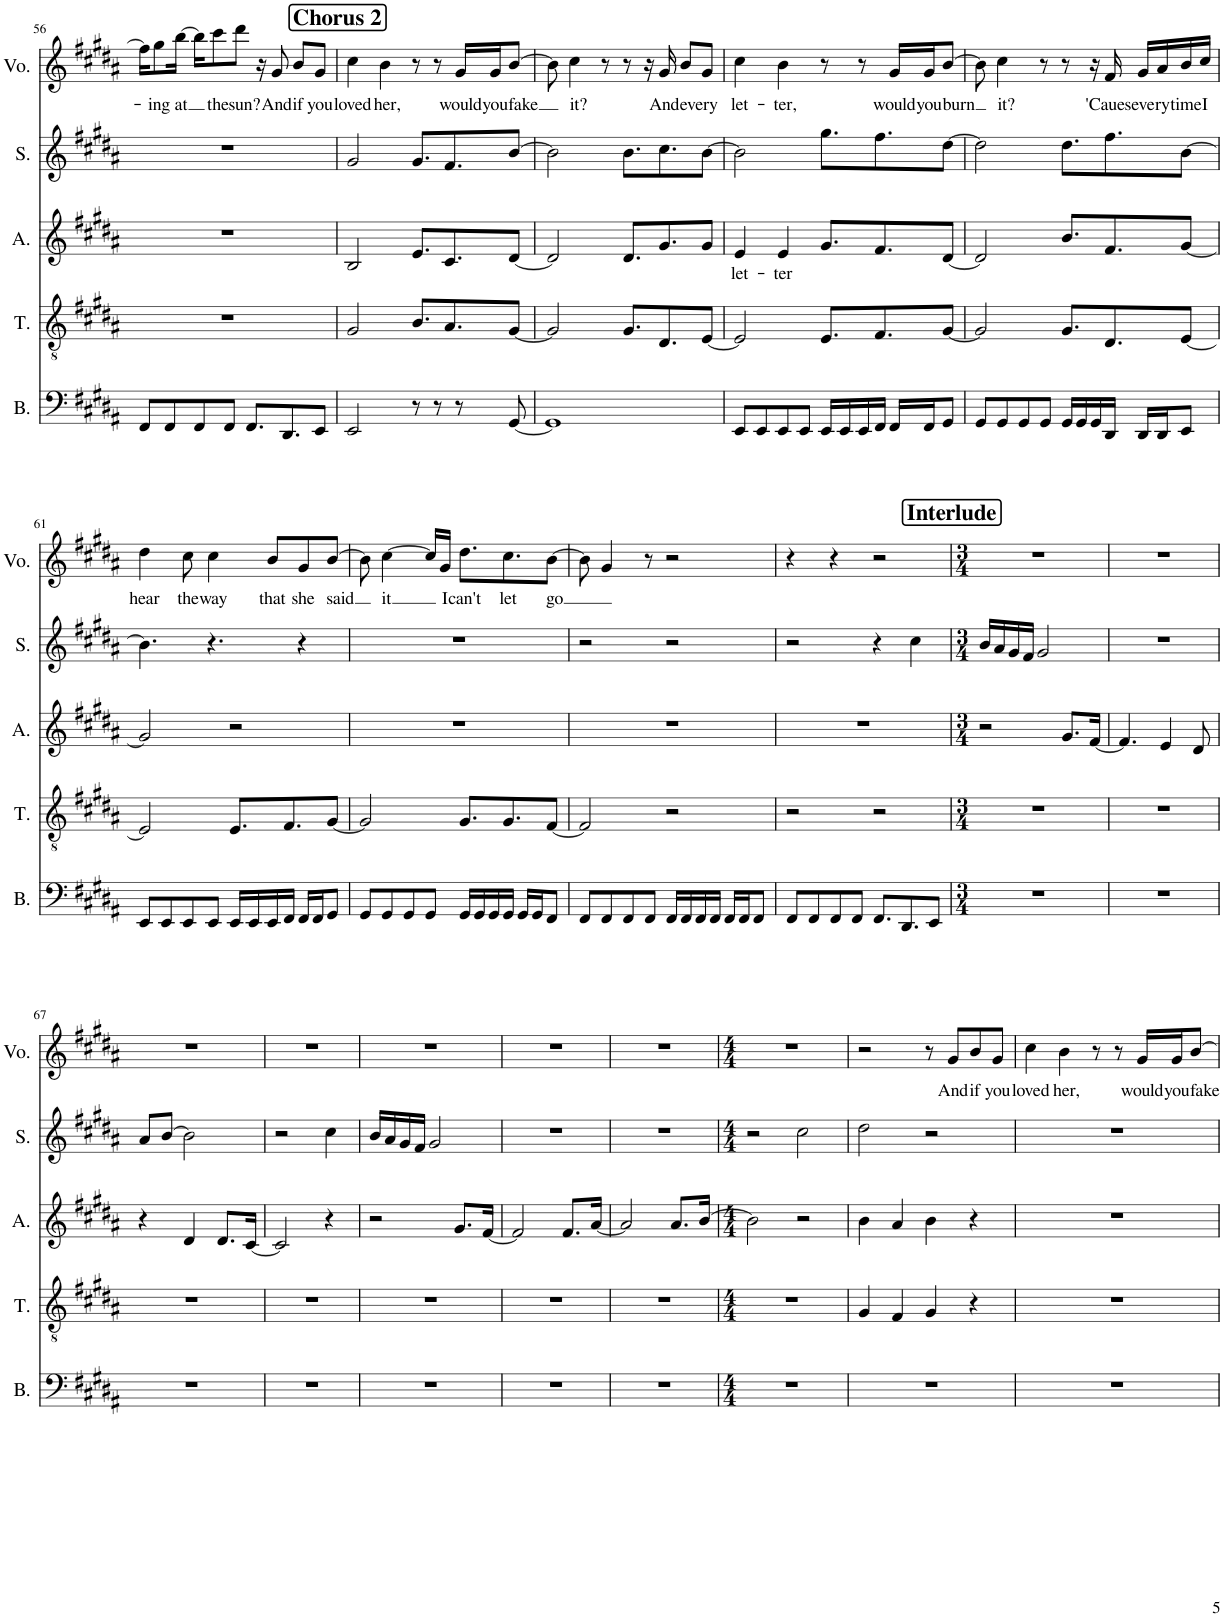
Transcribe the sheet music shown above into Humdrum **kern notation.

**kern	**kern	**kern	**text	**kern	**kern	**text
*part5	*part4	*part3	*part3	*part2	*part1	*part1
*staff5	*staff4	*staff3	*staff3	*staff2	*staff1	*staff1
*I"Bass	*I"Tenor	*I"Alto	*	*I"Soprano	*I"Voice	*
*I'B.	*I'T.	*I'A.	*	*I'S.	*I'Vo.	*
!!LO:PB:g=z
*clefF4	*clefGv2	*clefG2	*	*clefG2	*clefG2	*
*k[f#c#g#d#a#]	*k[f#c#g#d#a#]	*k[f#c#g#d#a#]	*	*k[f#c#g#d#a#]	*k[f#c#g#d#a#]	*
*M4/4	*M4/4	*M4/4	*	*M4/4	*M4/4	*
=56	=56	=56	=56	=56	=56	=56
8FF#/L	1r	1r	.	1r	16ff#\KL]	.
!	!	!	!	!	!	!LO:LY:b
.	.	.	.	.	8gg#\	-ing
8FF#/	.	.	.	.	.	.
!	!	!	!	!	!	!LO:LY:b
.	.	.	.	.	[16bb\Jk	at
8FF#/	.	.	.	.	16bb\KL]	.
!	!	!	!	!	!	!LO:LY:b
.	.	.	.	.	8ccc#\	the
8FF#/J	.	.	.	.	.	.
!	!	!	!	!	!	!LO:LY:b
.	.	.	.	.	8ddd#\J	sun?
8.FF#/L	.	.	.	.	.	.
.	.	.	.	.	16r	.
!	!	!	!	!	!	!LO:LY:b
.	.	.	.	.	8g#/	And
8.DD#/	.	.	.	.	.	.
!	!	!	!	!	!	!LO:LY:b
.	.	.	.	.	8b/L	if
!	!	!	!	!	!	!LO:LY:b
8EE/J	.	.	.	.	8g#/J	you
!!LO:REH:place=s1:a:B:cj:fs=14:t=Chorus 2
=57	=57	=57	=57	=57	=57	=57
!	!	!	!	!	!	!LO:LY:b
2EE/	2G#/	2B/	.	2g#/	4cc#\	loved
!	!	!	!	!	!	!LO:LY:b
.	.	.	.	.	4b\	her,
8r	8.B/L	8.e/L	.	8.g#/L	8r	.
8r	.	.	.	.	8r	.
.	8.A#/	8.c#/	.	8.f#/	.	.
!	!	!	!	!	!	!LO:LY:b
8r	.	.	.	.	16g#/LL	would
!	!	!	!	!	!	!LO:LY:b
.	.	.	.	.	16g#/J	you
!	!	!	!	!	!	!LO:LY:b
[8GG#/	[8G#/J	[8d#/J	.	[8b/J	[8b/J	fake
=58	=58	=58	=58	=58	=58	=58
1GG#]	2G#/]	2d#/]	.	2b\]	8b\]	.
!	!	!	!	!	!	!LO:LY:b
.	.	.	.	.	4cc#\	it?
.	.	.	.	.	8r	.
.	8.G#/L	8.d#/L	.	8.b\L	8r	.
.	.	.	.	.	16r	.
!	!	!	!	!	!	!LO:LY:b
.	8.D#/	8.g#/	.	8.cc#\	16g#/	And
!	!	!	!	!	!	!LO:LY:b
.	.	.	.	.	8b/L	every
.	[8E/J	8g#/J	.	[8b\J	8g#/J	.
=59	=59	=59	=59	=59	=59	=59
!	!	!	!LO:LY:b	!	!	!LO:LY:b
8EE/L	2E/]	4e/	let-	2b\]	4cc#\	let-
8EE/	.	.	.	.	.	.
!	!	!	!LO:LY:b	!	!	!LO:LY:b
8EE/	.	4e/	-ter	.	4b\	-ter,
8EE/J	.	.	.	.	.	.
16EE/LL	8.E/L	8.g#/L	.	8.gg#\L	8r	.
16EE/	.	.	.	.	.	.
16EE/	.	.	.	.	8r	.
16FF#/JJ	8.F#/	8.f#/	.	8.ff#\	.	.
!	!	!	!	!	!	!LO:LY:b
16FF#/LL	.	.	.	.	16g#/LL	would
!	!	!	!	!	!	!LO:LY:b
16FF#/J	.	.	.	.	16g#/J	you
!	!	!	!	!	!	!LO:LY:b
8GG#/J	[8G#/J	[8d#/J	.	[8dd#\J	[8b/J	burn
=60	=60	=60	=60	=60	=60	=60
8GG#/L	2G#/]	2d#/]	.	2dd#\]	8b\]	.
!	!	!	!	!	!	!LO:LY:b
8GG#/	.	.	.	.	4cc#\	it?
8GG#/	.	.	.	.	.	.
8GG#/J	.	.	.	.	8r	.
16GG#/LL	8.G#/L	8.b/L	.	8.dd#\L	8r	.
16GG#/	.	.	.	.	.	.
16GG#/	.	.	.	.	16r	.
!	!	!	!	!	!	!LO:LY:b
16DD#/JJ	8.D#/	8.f#/	.	8.ff#\	16f#/	'Caues
!	!	!	!	!	!	!LO:LY:b
16DD#/LL	.	.	.	.	16g#/LL	eve-
!	!	!	!	!	!	!LO:LY:b
16DD#/J	.	.	.	.	16a#/	-ry
!	!	!	!	!	!	!LO:LY:b
8EE/J	[8E/J	[8g#/J	.	[8b\J	16b/	time
!	!	!	!	!	!	!LO:LY:b
.	.	.	.	.	16cc#/JJ	I
!!LO:LB:g=z
=61	=61	=61	=61	=61	=61	=61
!	!	!	!	!	!	!LO:LY:b
8EE/L	2E/]	2g#/]	.	4.b\]	4dd#\	hear
8EE/	.	.	.	.	.	.
!	!	!	!	!	!	!LO:LY:b
8EE/	.	.	.	.	8cc#\	the
!	!	!	!	!	!	!LO:LY:b
8EE/J	.	.	.	4.r	4cc#\	way
16EE/LL	8.E/L	2r	.	.	.	.
16EE/	.	.	.	.	.	.
!	!	!	!	!	!	!LO:LY:b
16EE/	.	.	.	.	8b/L	that
16FF#/JJ	8.F#/	.	.	.	.	.
!	!	!	!	!	!	!LO:LY:b
16FF#/LL	.	.	.	4r	8g#/	she
16FF#/J	.	.	.	.	.	.
!	!	!	!	!	!	!LO:LY:b
8GG#/J	[8G#/J	.	.	.	[8b/J	said
=62	=62	=62	=62	=62	=62	=62
8GG#/L	2G#/]	1r	.	1r	8b\]	.
!	!	!	!	!	!	!LO:LY:b
8GG#/	.	.	.	.	[4cc#\	it
8GG#/	.	.	.	.	.	.
8GG#/J	.	.	.	.	16cc#/LL]	.
!	!	!	!	!	!	!LO:LY:b
.	.	.	.	.	16g#/JJ	I
!	!	!	!	!	!	!LO:LY:b
16GG#/LL	8.G#/L	.	.	.	8.dd#\L	can't
16GG#/	.	.	.	.	.	.
16GG#/	.	.	.	.	.	.
!	!	!	!	!	!	!LO:LY:b
16GG#/JJ	8.G#/	.	.	.	8.cc#\	let
16GG#/LL	.	.	.	.	.	.
16GG#/J	.	.	.	.	.	.
!	!	!	!	!	!	!LO:LY:b
8FF#/J	[8F#/J	.	.	.	[8b\J	go
=63	=63	=63	=63	=63	=63	=63
8FF#/L	2F#/]	1r	.	2r	8b\]	.
8FF#/	.	.	.	.	4g#/	.
8FF#/	.	.	.	.	.	.
8FF#/J	.	.	.	.	8r	.
16FF#/LL	2r	.	.	2r	2r	.
16FF#/	.	.	.	.	.	.
16FF#/	.	.	.	.	.	.
16FF#/JJ	.	.	.	.	.	.
16FF#/LL	.	.	.	.	.	.
16FF#/J	.	.	.	.	.	.
8FF#/J	.	.	.	.	.	.
=64	=64	=64	=64	=64	=64	=64
8FF#/L	2r	1r	.	2r	4r	.
8FF#/	.	.	.	.	.	.
8FF#/	.	.	.	.	4r	.
8FF#/J	.	.	.	.	.	.
8.FF#/L	2r	.	.	4r	2r	.
8.DD#/	.	.	.	.	.	.
.	.	.	.	4cc#\	.	.
8EE/J	.	.	.	.	.	.
!!LO:REH:place=s1:a:B:cj:fs=14:t=Interlude
=65	=65	=65	=65	=65	=65	=65
*M3/4	*M3/4	*M3/4	*	*M3/4	*M3/4	*
2.r	2.r	2r	.	16b/LL	2.r	.
.	.	.	.	16a#/	.	.
.	.	.	.	16g#/	.	.
.	.	.	.	16f#/JJ	.	.
.	.	.	.	2g#/	.	.
.	.	8.g#/L	.	.	.	.
.	.	[16f#/Jk	.	.	.	.
=66	=66	=66	=66	=66	=66	=66
2.r	2.r	4.f#/]	.	2.r	2.r	.
.	.	4e/	.	.	.	.
.	.	8d#/	.	.	.	.
!!LO:LB:g=z
=67	=67	=67	=67	=67	=67	=67
2.r	2.r	4r	.	8a#/L	2.r	.
.	.	.	.	[8b/J	.	.
.	.	4d#/	.	2b\]	.	.
.	.	8.d#/L	.	.	.	.
.	.	[16c#/Jk	.	.	.	.
=68	=68	=68	=68	=68	=68	=68
2.r	2.r	2c#/]	.	2r	2.r	.
.	.	4r	.	4cc#\	.	.
=69	=69	=69	=69	=69	=69	=69
2.r	2.r	2r	.	16b/LL	2.r	.
.	.	.	.	16a#/	.	.
.	.	.	.	16g#/	.	.
.	.	.	.	16f#/JJ	.	.
.	.	.	.	2g#/	.	.
.	.	8.g#/L	.	.	.	.
.	.	[16f#/Jk	.	.	.	.
=70	=70	=70	=70	=70	=70	=70
2.r	2.r	2f#/]	.	2.r	2.r	.
.	.	8.f#/L	.	.	.	.
.	.	[16a#/Jk	.	.	.	.
=71	=71	=71	=71	=71	=71	=71
2.r	2.r	2a#/]	.	2.r	2.r	.
.	.	8.a#/L	.	.	.	.
.	.	[16b/Jk	.	.	.	.
=72	=72	=72	=72	=72	=72	=72
*M4/4	*M4/4	*M4/4	*	*M4/4	*M4/4	*
1r	1r	2b\]	.	2r	1r	.
.	.	2r	.	2cc#\	.	.
=73	=73	=73	=73	=73	=73	=73
1r	4G#/	4b\	.	2dd#\	2r	.
.	4F#/	4a#/	.	.	.	.
.	4G#/	4b\	.	2r	8r	.
!	!	!	!	!	!	!LO:LY:b
.	.	.	.	.	8g#/L	And
!	!	!	!	!	!	!LO:LY:b
.	4r	4r	.	.	8b/	if
!	!	!	!	!	!	!LO:LY:b
.	.	.	.	.	8g#/J	you
=74	=74	=74	=74	=74	=74	=74
!	!	!	!	!	!	!LO:LY:b
1r	1r	1r	.	1r	4cc#\	loved
!	!	!	!	!	!	!LO:LY:b
.	.	.	.	.	4b\	her,
.	.	.	.	.	8r	.
.	.	.	.	.	8r	.
!	!	!	!	!	!	!LO:LY:b
.	.	.	.	.	16g#/LL	would
!	!	!	!	!	!	!LO:LY:b
.	.	.	.	.	16g#/J	you
!	!	!	!	!	!	!LO:LY:b
.	.	.	.	.	[8b/J	fake
=	=	=	=	=	=	=
*-	*-	*-	*-	*-	*-	*-
